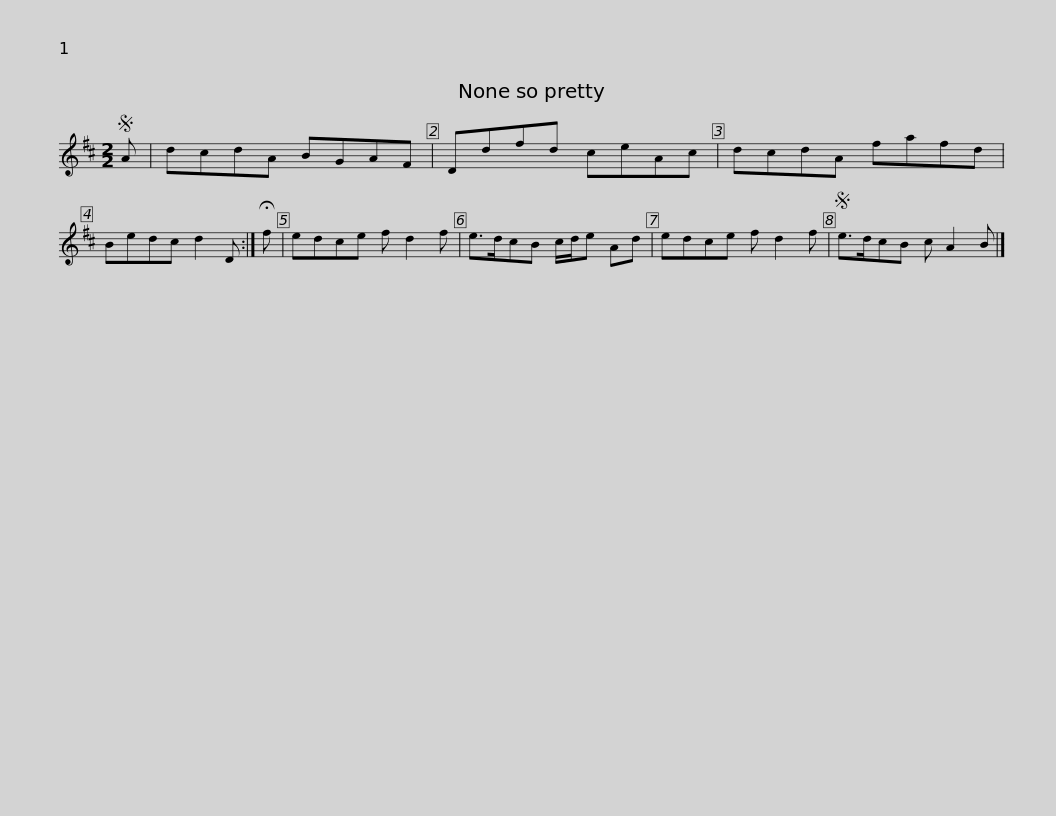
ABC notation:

X:1
L:1/8
M:2/2
I:linebreak $
K:D
V:1 treble
V:1
S A | dcdA BGAF | Ddfd ceAc | dcdA fafd | Bedc d2 D :| %5
 !fermata!f | edce f d2 f |$ e>dcB c/d/e Ad | edce f d2 f |S e>dcB c A2 B |] %10
